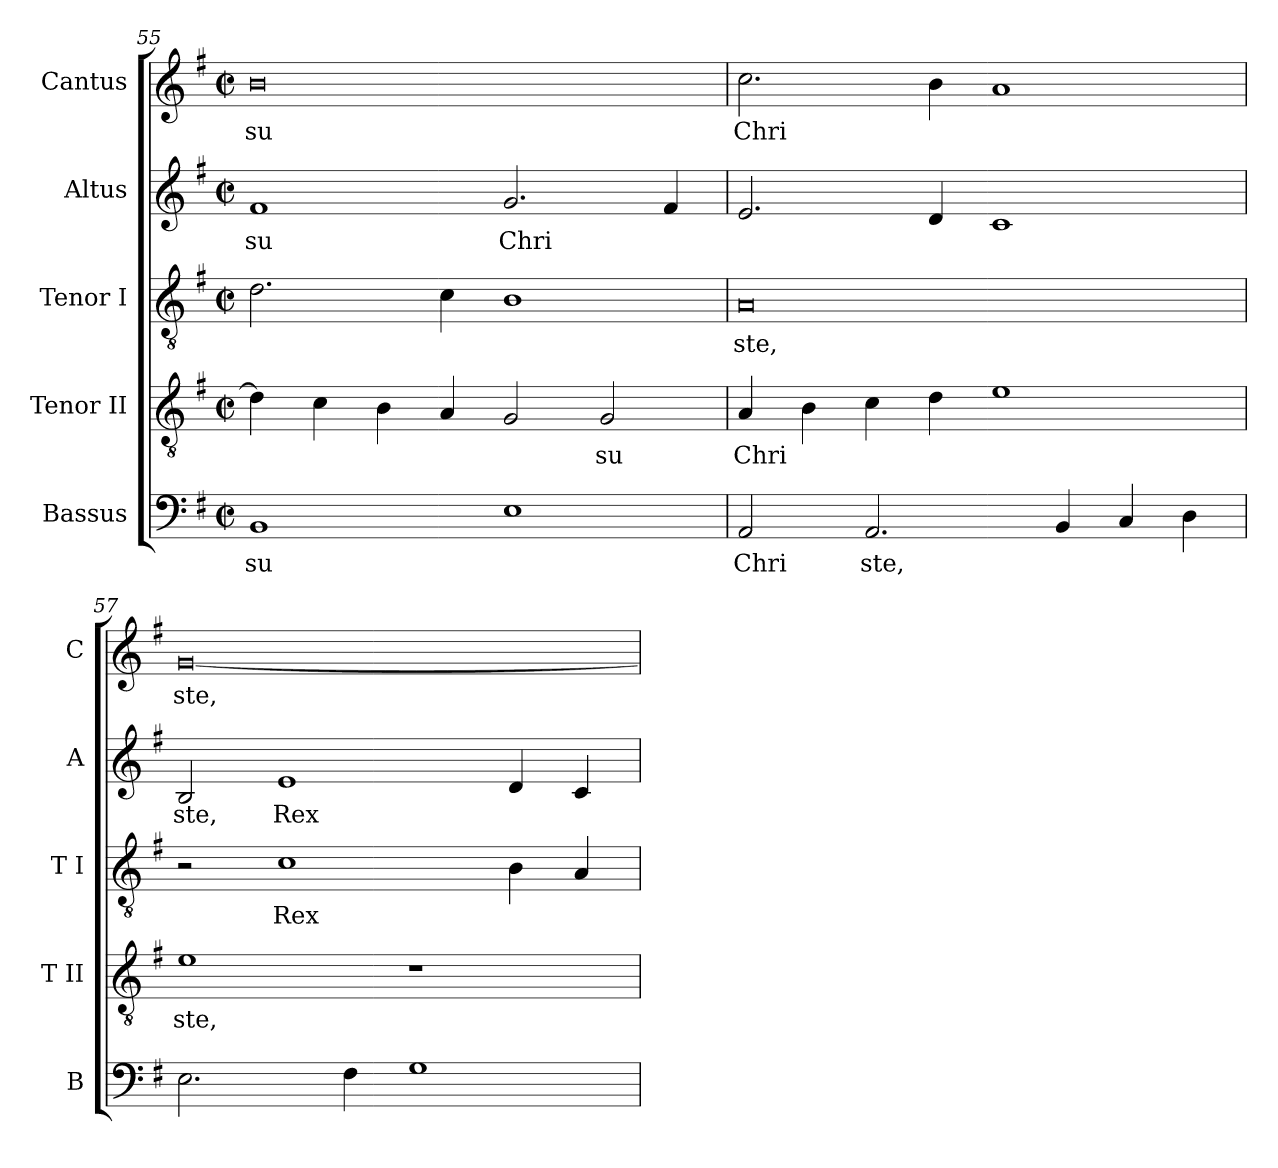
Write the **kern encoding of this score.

**kern	**text	**kern	**text	**kern	**text	**kern	**text	**kern	**text
*part5	*part5	*part4	*part4	*part3	*part3	*part2	*part2	*part1	*part1
*staff5	*staff5	*staff4	*staff4	*staff3	*staff3	*staff2	*staff2	*staff1	*staff1
*I"Bassus	*	*I"Tenor II	*	*I"Tenor I	*	*I"Altus	*	*I"Cantus	*
*I'B	*	*I'T II	*	*I'T I	*	*I'A	*	*I'C	*
*clefF4	*	*clefGv2	*	*clefGv2	*	*clefG2	*	*clefG2	*
*k[f#]	*	*k[f#]	*	*k[f#]	*	*k[f#]	*	*k[f#]	*
*G:	*	*G:	*	*G:	*	*G:	*	*G:	*
*M2/2	*	*M2/2	*	*M2/2	*	*M2/2	*	*M2/2	*
*met(c|)	*	*met(c|)	*	*met(c|)	*	*met(c|)	*	*met(c|)	*
=55	=55	=55	=55	=55	=55	=55	=55	=55	=55
!	!LO:LY:b:cj	!	!LO:LY:b:cj	!	!LO:LY:b:cj	!	!LO:LY:b:cj	!	!LO:LY:b:cj
1BB	su	4d\]	--	2.d\	--	1f#	su	0b	-su
!	!	!	!LO:LY:b:cj	!	!	!	!	!	!
.	.	4c\	--	.	.	.	.	.	.
!	!	!	!LO:LY:b:cj	!	!	!	!	!	!
.	.	4B\	--	.	.	.	.	.	.
!	!	!	!LO:LY:b:cj	!	!LO:LY:b:cj	!	!	!	!
.	.	4A/	--	4c\	--	.	.	.	.
!	!LO:LY:b:cj	!	!LO:LY:b:cj	!	!LO:LY:b:cj	!	!LO:LY:b:cj	!	!
1E	.	2G/	--	1B	--	2.g/	Chri	.	.
!	!	!	!LO:LY:b:cj	!	!	!	!	!	!
.	.	2G/	-su	.	.	.	.	.	.
!	!	!	!	!	!	!	!LO:LY:b:cj	!	!
.	.	.	.	.	.	4f#/	.	.	.
!!LO:PB:g=z
=56	=56	=56	=56	=56	=56	=56	=56	=56	=56
!	!LO:LY:b:cj	!	!LO:LY:b:cj	!	!LO:LY:b:cj	!	!LO:LY:b:cj	!	!LO:LY:b:cj
2AA/	Chri	4A/	Chri-	0A	-ste,	2.e/	.	2.cc\	Chri
!	!	!	!LO:LY:b:cj	!	!	!	!	!	!
.	.	4B\	--	.	.	.	.	.	.
!	!LO:LY:b:cj	!	!LO:LY:b:cj	!	!	!	!	!	!
2.AA/	ste,	4c\	--	.	.	.	.	.	.
!	!	!	!LO:LY:b:cj	!	!	!	!LO:LY:b:cj	!	!LO:LY:b:cj
.	.	4d\	--	.	.	4d/	.	4b\	.
!	!	!	!LO:LY:b:cj	!	!	!	!LO:LY:b:cj	!	!LO:LY:b:cj
.	.	1e	--	.	.	1c	.	1a	.
!	!LO:LY:b:cj	!	!	!	!	!	!	!	!
4BB/	.	.	.	.	.	.	.	.	.
!	!LO:LY:b:cj	!	!	!	!	!	!	!	!
4C/	.	.	.	.	.	.	.	.	.
!	!LO:LY:b:cj	!	!	!	!	!	!	!	!
4D\	.	.	.	.	.	.	.	.	.
=57	=57	=57	=57	=57	=57	=57	=57	=57	=57
!	!LO:LY:b:cj	!	!LO:LY:b:cj	!	!	!	!LO:LY:b:cj	!	!LO:LY:b:cj
2.E\	.	1e	-ste,	2r	.	2B/	ste,	[<0g	ste,
!	!	!	!	!	!LO:LY:b:cj	!	!LO:LY:b:cj	!	!
.	.	.	.	1c	Rex	1e	Rex	.	.
!	!LO:LY:b:cj	!	!	!	!	!	!	!	!
4F#\	.	.	.	.	.	.	.	.	.
!	!LO:LY:b:cj	!	!	!	!	!	!	!	!
1G	.	1r	.	.	.	.	.	.	.
!	!	!	!	!	!LO:LY:b:cj	!	!LO:LY:b:cj	!	!
.	.	.	.	4B\	.	4d/	.	.	.
!	!	!	!	!	!LO:LY:b:cj	!	!LO:LY:b:cj	!	!
.	.	.	.	4A/	.	4c/	.	.	.
=	=	=	=	=	=	=	=	=	=
*-	*-	*-	*-	*-	*-	*-	*-	*-	*-
